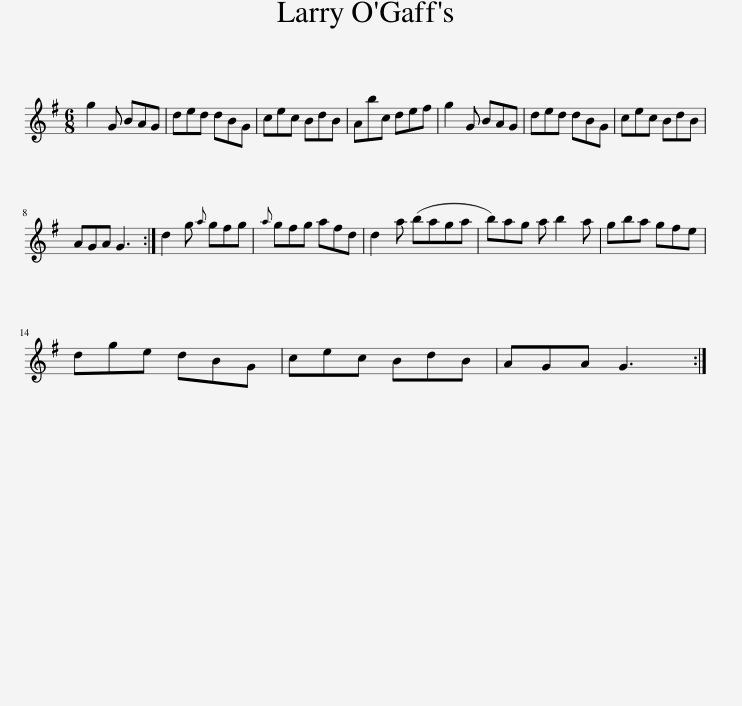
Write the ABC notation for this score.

X:1
L:1/8
M:6/8
I:linebreak $
K:G
V:1 treble
V:1
 g2 G BAG | ded dBG | cec BdB | Abc def | g2 G BAG | %5
 ded dBG | cec BdB |$ AGA G3 :| d2 g{a} gfg |{a} gfg afd | %10
 d2 a (baga | b)ag a b2 a | gba gfe |$ dge dBG | cec BdB | %15
 AGA G3 :| %16
